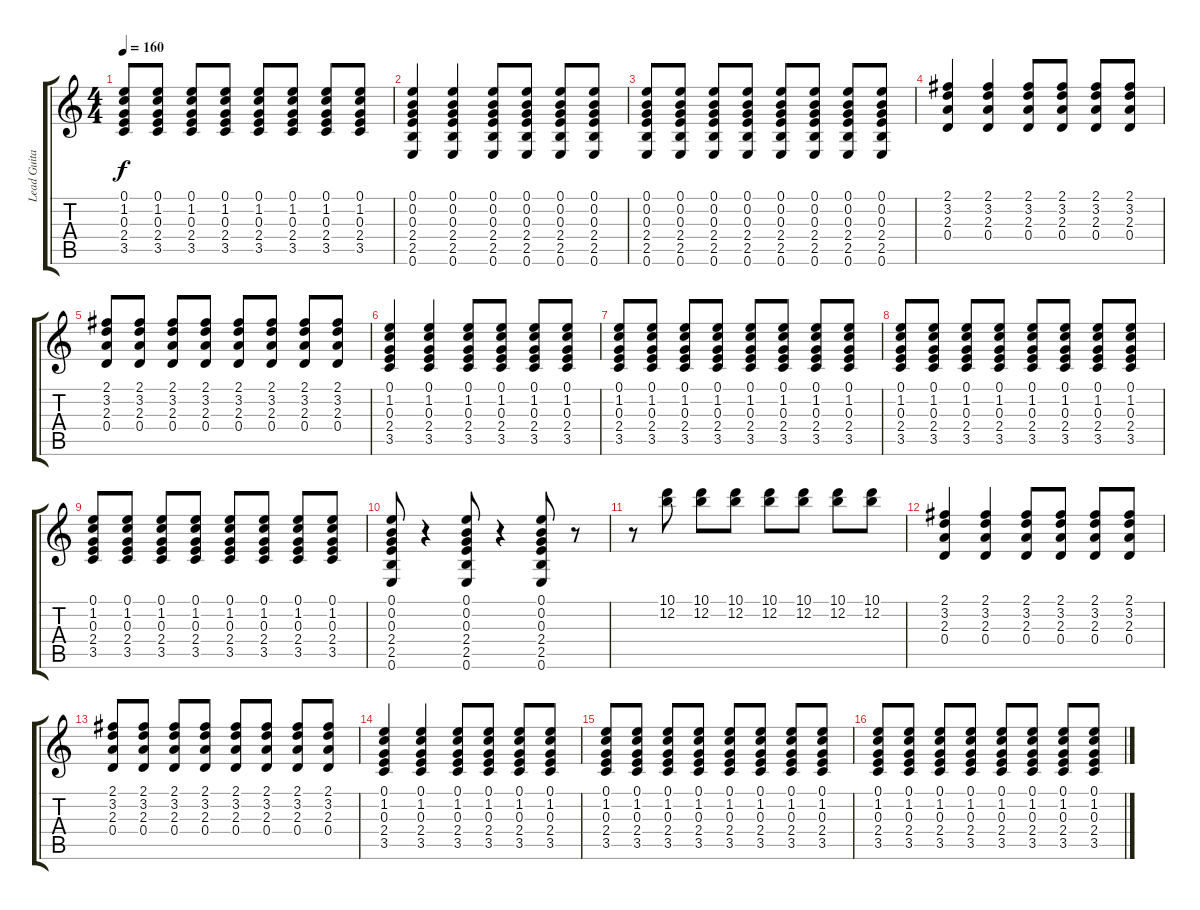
\track ("Lead Guitar" "Lead Guita") {instrument acousticguitarsteel}
\staff {score tabs}
\tuning (E4 B3 G3 D3 A2 E2) {hide}
\ts (4 4)
\tempo 160
\clef g2
\ks c
(0.1 1.2 0.3 2.4 3.5).8{dy f} (0.1 1.2 0.3 2.4 3.5).8 (0.1 1.2 0.3 2.4 3.5).8 (0.1 1.2 0.3 2.4 3.5).8 (0.1 1.2 0.3 2.4 3.5).8 (0.1 1.2 0.3 2.4 3.5).8 (0.1 1.2 0.3 2.4 3.5).8 (0.1 1.2 0.3 2.4 3.5).8 |
(0.1 0.2 0.3 2.4 2.5 0.6).4 (0.1 0.2 0.3 2.4 2.5 0.6).4 (0.1 0.2 0.3 2.4 2.5 0.6).8 (0.1 0.2 0.3 2.4 2.5 0.6).8 (0.1 0.2 0.3 2.4 2.5 0.6).8 (0.1 0.2 0.3 2.4 2.5 0.6).8 |
(0.1 0.2 0.3 2.4 2.5 0.6).8 (0.1 0.2 0.3 2.4 2.5 0.6).8 (0.1 0.2 0.3 2.4 2.5 0.6).8 (0.1 0.2 0.3 2.4 2.5 0.6).8 (0.1 0.2 0.3 2.4 2.5 0.6).8 (0.1 0.2 0.3 2.4 2.5 0.6).8 (0.1 0.2 0.3 2.4 2.5 0.6).8 (0.1 0.2 0.3 2.4 2.5 0.6).8 |
(2.1 3.2 2.3 0.4).4 (2.1 3.2 2.3 0.4).4 (2.1 3.2 2.3 0.4).8 (2.1 3.2 2.3 0.4).8 (2.1 3.2 2.3 0.4).8 (2.1 3.2 2.3 0.4).8 |
(2.1 3.2 2.3 0.4).8 (2.1 3.2 2.3 0.4).8 (2.1 3.2 2.3 0.4).8 (2.1 3.2 2.3 0.4).8 (2.1 3.2 2.3 0.4).8 (2.1 3.2 2.3 0.4).8 (2.1 3.2 2.3 0.4).8 (2.1 3.2 2.3 0.4).8 |
(0.1 1.2 0.3 2.4 3.5).4 (0.1 1.2 0.3 2.4 3.5).4 (0.1 1.2 0.3 2.4 3.5).8 (0.1 1.2 0.3 2.4 3.5).8 (0.1 1.2 0.3 2.4 3.5).8 (0.1 1.2 0.3 2.4 3.5).8 |
(0.1 1.2 0.3 2.4 3.5).8 (0.1 1.2 0.3 2.4 3.5).8 (0.1 1.2 0.3 2.4 3.5).8 (0.1 1.2 0.3 2.4 3.5).8 (0.1 1.2 0.3 2.4 3.5).8 (0.1 1.2 0.3 2.4 3.5).8 (0.1 1.2 0.3 2.4 3.5).8 (0.1 1.2 0.3 2.4 3.5).8 |
(0.1 1.2 0.3 2.4 3.5).8 (0.1 1.2 0.3 2.4 3.5).8 (0.1 1.2 0.3 2.4 3.5).8 (0.1 1.2 0.3 2.4 3.5).8 (0.1 1.2 0.3 2.4 3.5).8 (0.1 1.2 0.3 2.4 3.5).8 (0.1 1.2 0.3 2.4 3.5).8 (0.1 1.2 0.3 2.4 3.5).8 |
(0.1 1.2 0.3 2.4 3.5).8 (0.1 1.2 0.3 2.4 3.5).8 (0.1 1.2 0.3 2.4 3.5).8 (0.1 1.2 0.3 2.4 3.5).8 (0.1 1.2 0.3 2.4 3.5).8 (0.1 1.2 0.3 2.4 3.5).8 (0.1 1.2 0.3 2.4 3.5).8 (0.1 1.2 0.3 2.4 3.5).8 |
(0.1 0.2 0.3 2.4 2.5 0.6).8 r.4 (0.1 0.2 0.3 2.4 2.5 0.6).8 r.4 (0.1 0.2 0.3 2.4 2.5 0.6).8 r.8 |
r.8 (10.1 12.2).8 (10.1 12.2).8 (10.1 12.2).8 (10.1 12.2).8 (10.1 12.2).8 (10.1 12.2).8 (10.1 12.2).8 |
(2.1 3.2 2.3 0.4).4 (2.1 3.2 2.3 0.4).4 (2.1 3.2 2.3 0.4).8 (2.1 3.2 2.3 0.4).8 (2.1 3.2 2.3 0.4).8 (2.1 3.2 2.3 0.4).8 |
(2.1 3.2 2.3 0.4).8 (2.1 3.2 2.3 0.4).8 (2.1 3.2 2.3 0.4).8 (2.1 3.2 2.3 0.4).8 (2.1 3.2 2.3 0.4).8 (2.1 3.2 2.3 0.4).8 (2.1 3.2 2.3 0.4).8 (2.1 3.2 2.3 0.4).8 |
(0.1 1.2 0.3 2.4 3.5).4 (0.1 1.2 0.3 2.4 3.5).4 (0.1 1.2 0.3 2.4 3.5).8 (0.1 1.2 0.3 2.4 3.5).8 (0.1 1.2 0.3 2.4 3.5).8 (0.1 1.2 0.3 2.4 3.5).8 |
(0.1 1.2 0.3 2.4 3.5).8 (0.1 1.2 0.3 2.4 3.5).8 (0.1 1.2 0.3 2.4 3.5).8 (0.1 1.2 0.3 2.4 3.5).8 (0.1 1.2 0.3 2.4 3.5).8 (0.1 1.2 0.3 2.4 3.5).8 (0.1 1.2 0.3 2.4 3.5).8 (0.1 1.2 0.3 2.4 3.5).8 |
(0.1 1.2 0.3 2.4 3.5).8 (0.1 1.2 0.3 2.4 3.5).8 (0.1 1.2 0.3 2.4 3.5).8 (0.1 1.2 0.3 2.4 3.5).8 (0.1 1.2 0.3 2.4 3.5).8 (0.1 1.2 0.3 2.4 3.5).8 (0.1 1.2 0.3 2.4 3.5).8 (0.1 1.2 0.3 2.4 3.5).8
